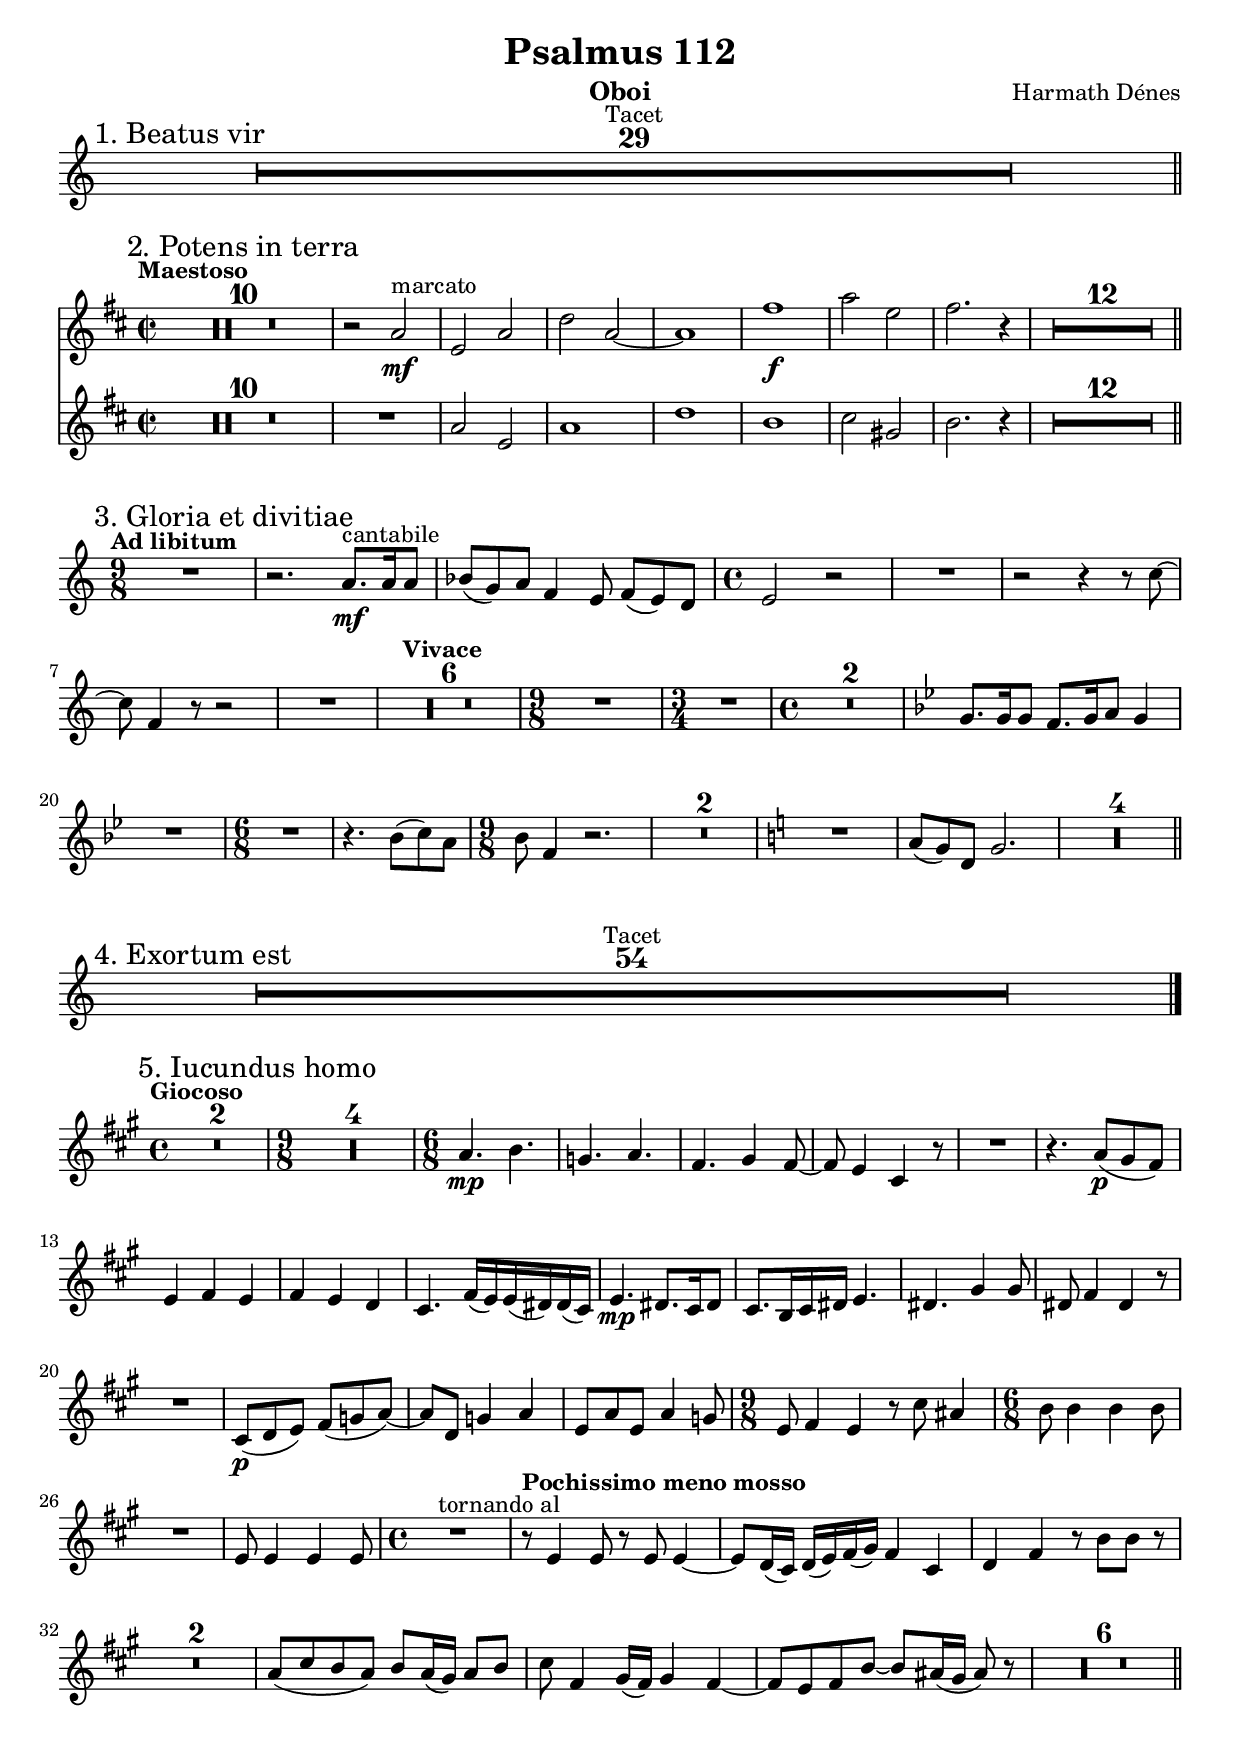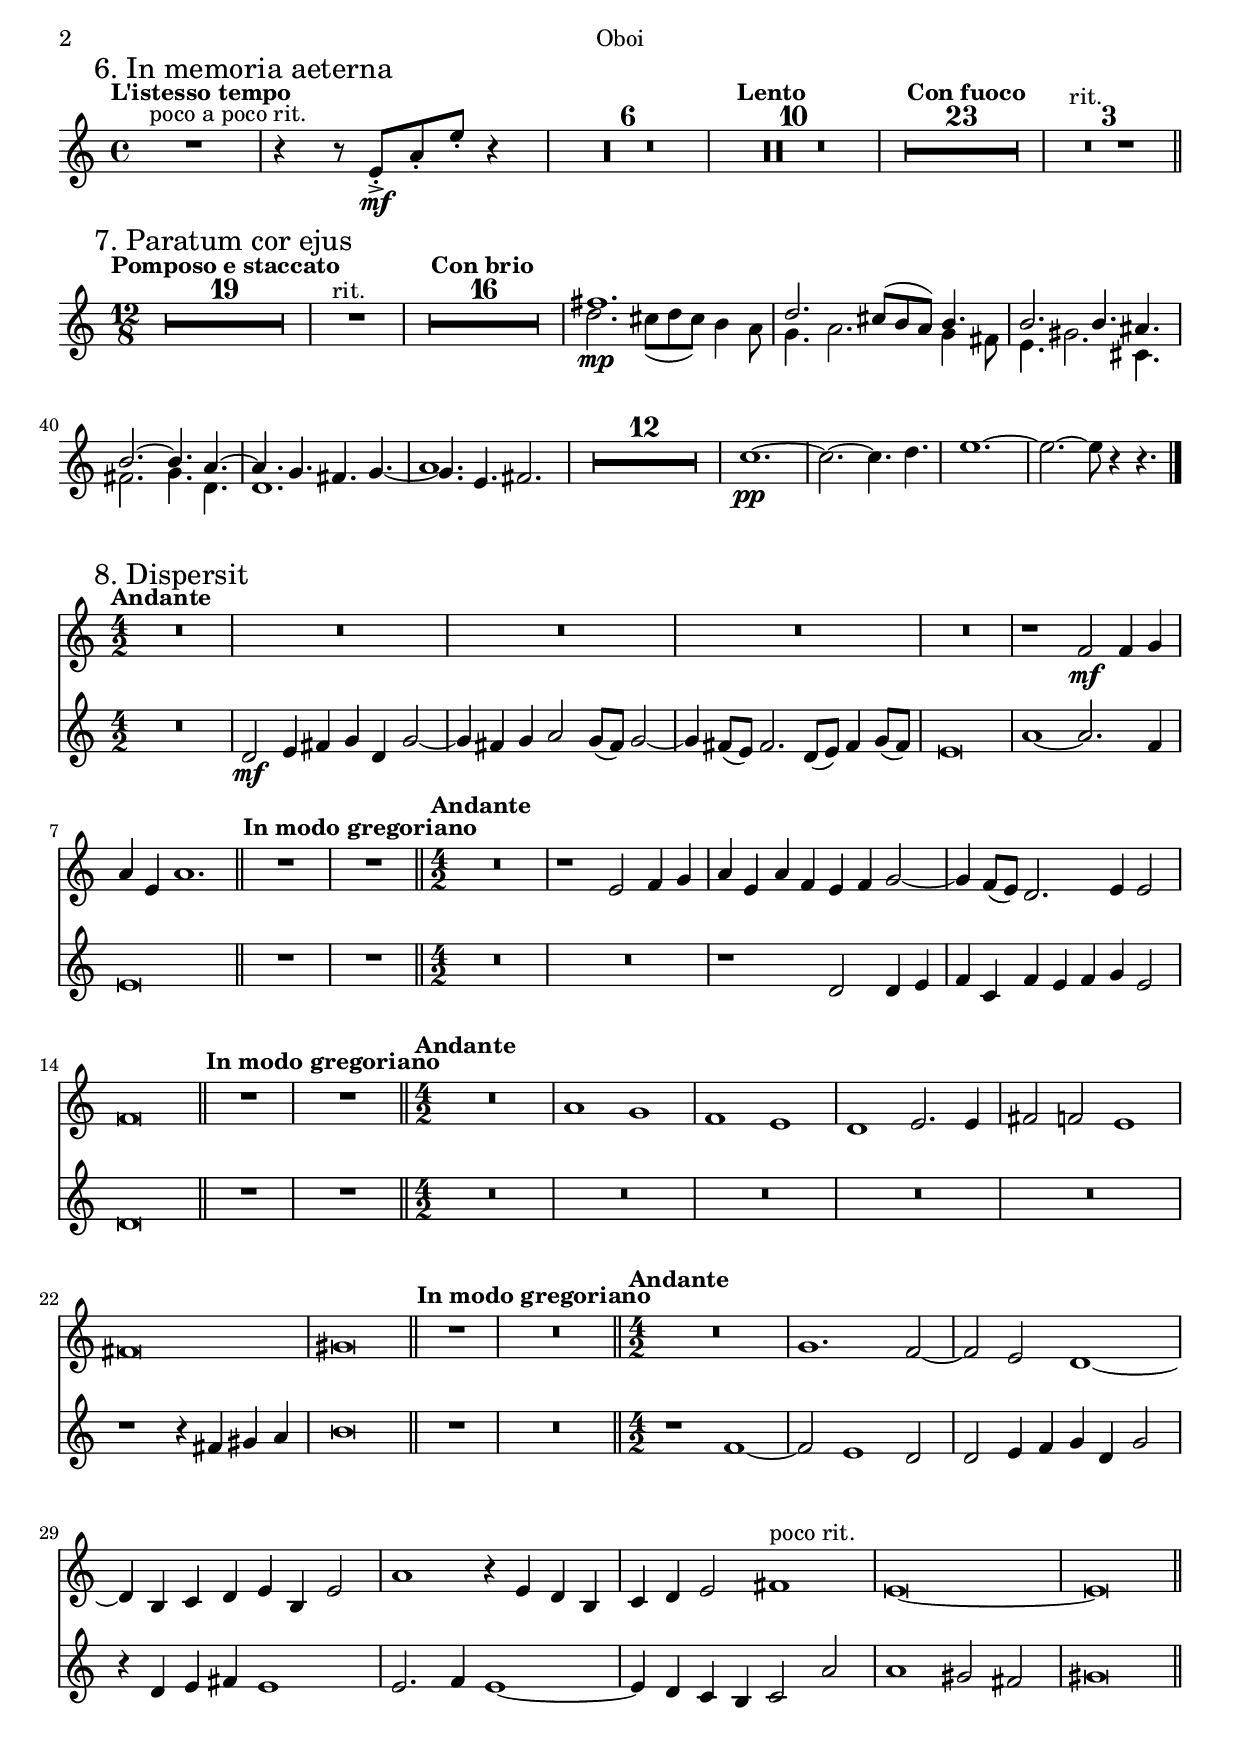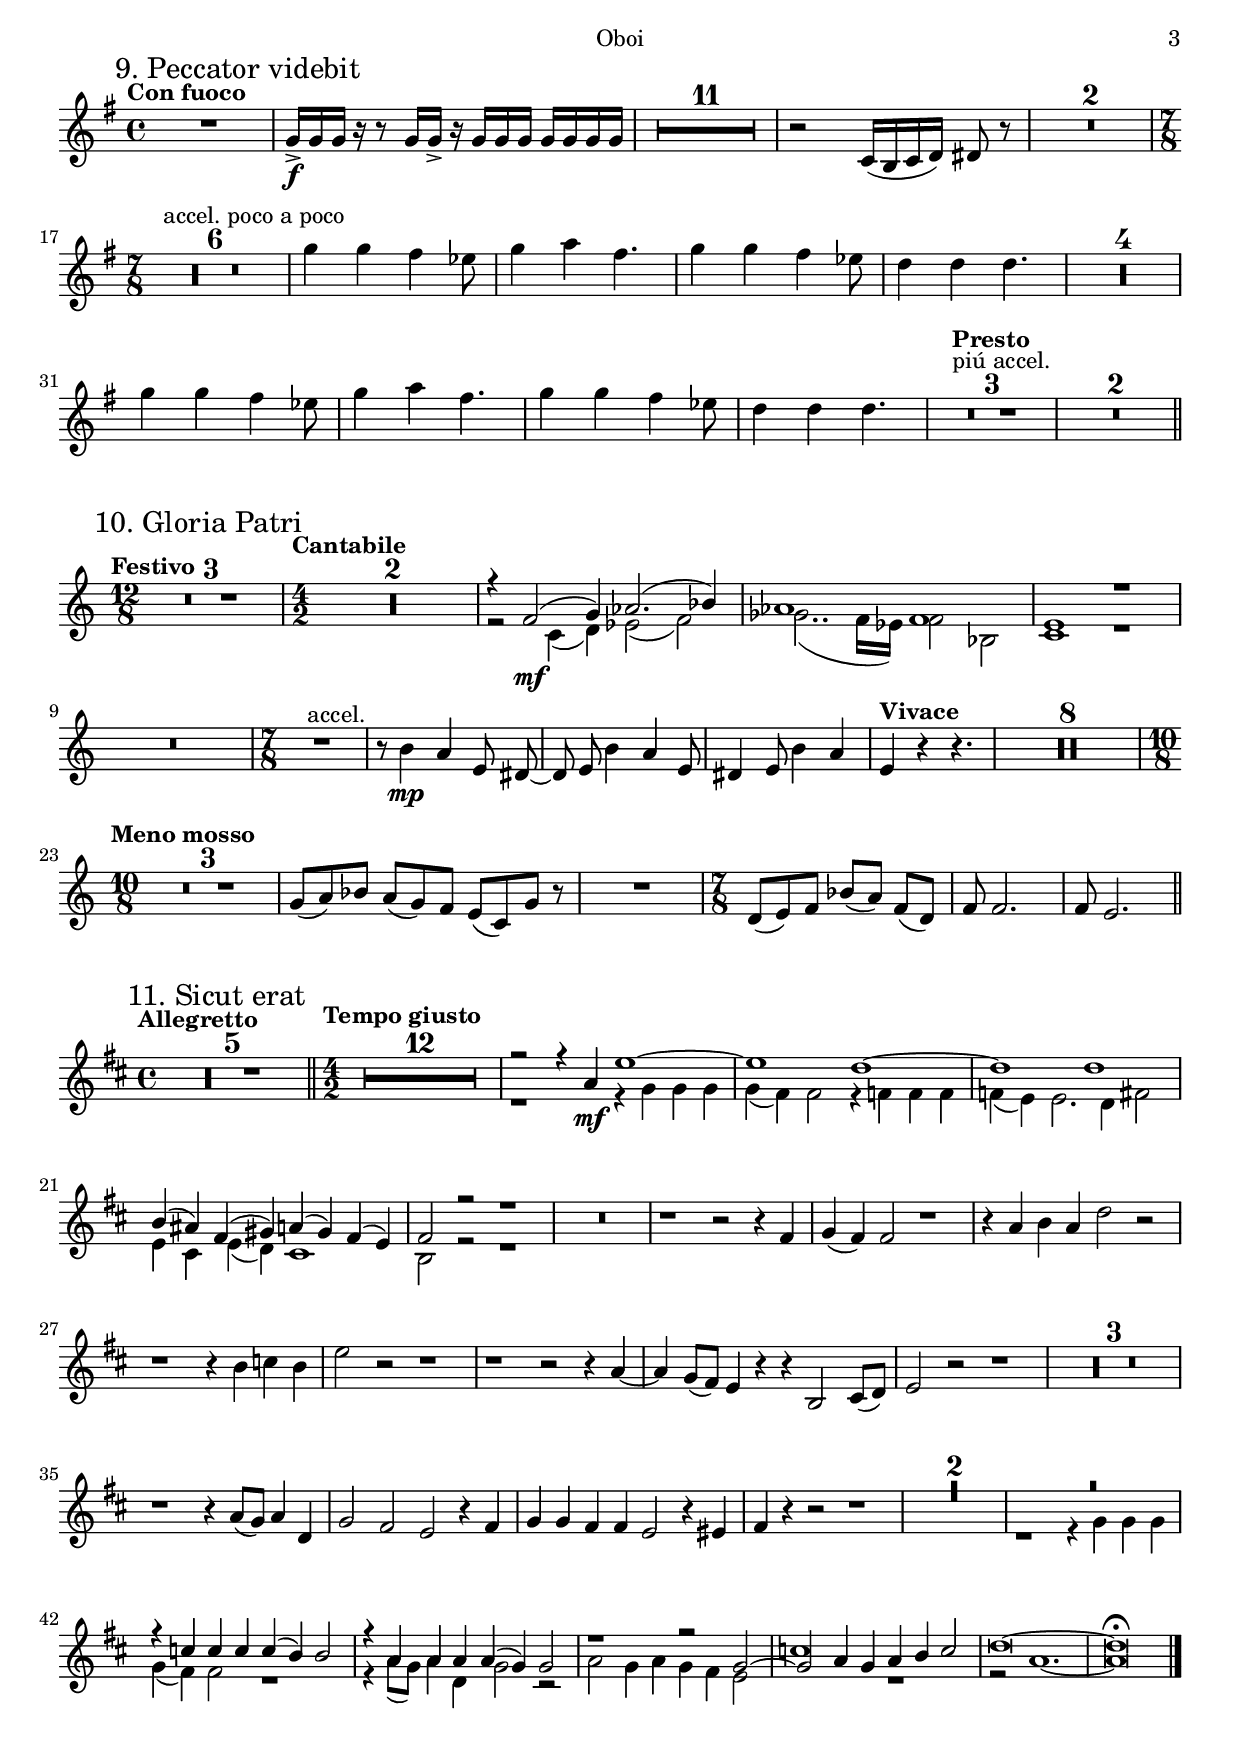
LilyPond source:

\include "Common.ily"

\header {
	instrument = "Oboi"
}

\score {
	\new Staff <<
		\AHeader
		\ATacet
	>>	
}
\score {<<
	\new Staff <<
		\BGlobal
		\BOboeI
	>>
	\new Staff <<
		\BGlobal
		\BOboeII
	>>
>>}
\score {
	\new Staff <<
		\CGlobal
		\COboe
	>>	
}
\score {
	\new Staff <<
		\DHeader
		\DTacet
	>>	
}
\score {
	\new Staff <<
		\EGlobal
		\EOboe
	>>	
}
\score {
	\new Staff <<
		\FGlobal
		\FOboe
	>>	
}
\score {
	\new Staff <<
		\GGlobal
		\new Voice \GOboeI
		\new Voice \GOboeII
	>>	
}
\score {<<
	\new Staff <<
		\HHeader
		\HGlobal
		\HOboeI
	>>
	\new Staff <<
		\HOboeII
	>>
>>}
\score {
	\new Staff <<
		\IGlobal
		\IOboe
	>>	
}
\score {
	\new Staff <<
		\JGlobal
		\new Voice \JOboeI
		\new Voice \JOboeII
	>>	
}
\score {
	\new Staff <<
		\KGlobal
		\new Voice \KOboeI
		\new Voice \KOboeII
	>>	
}